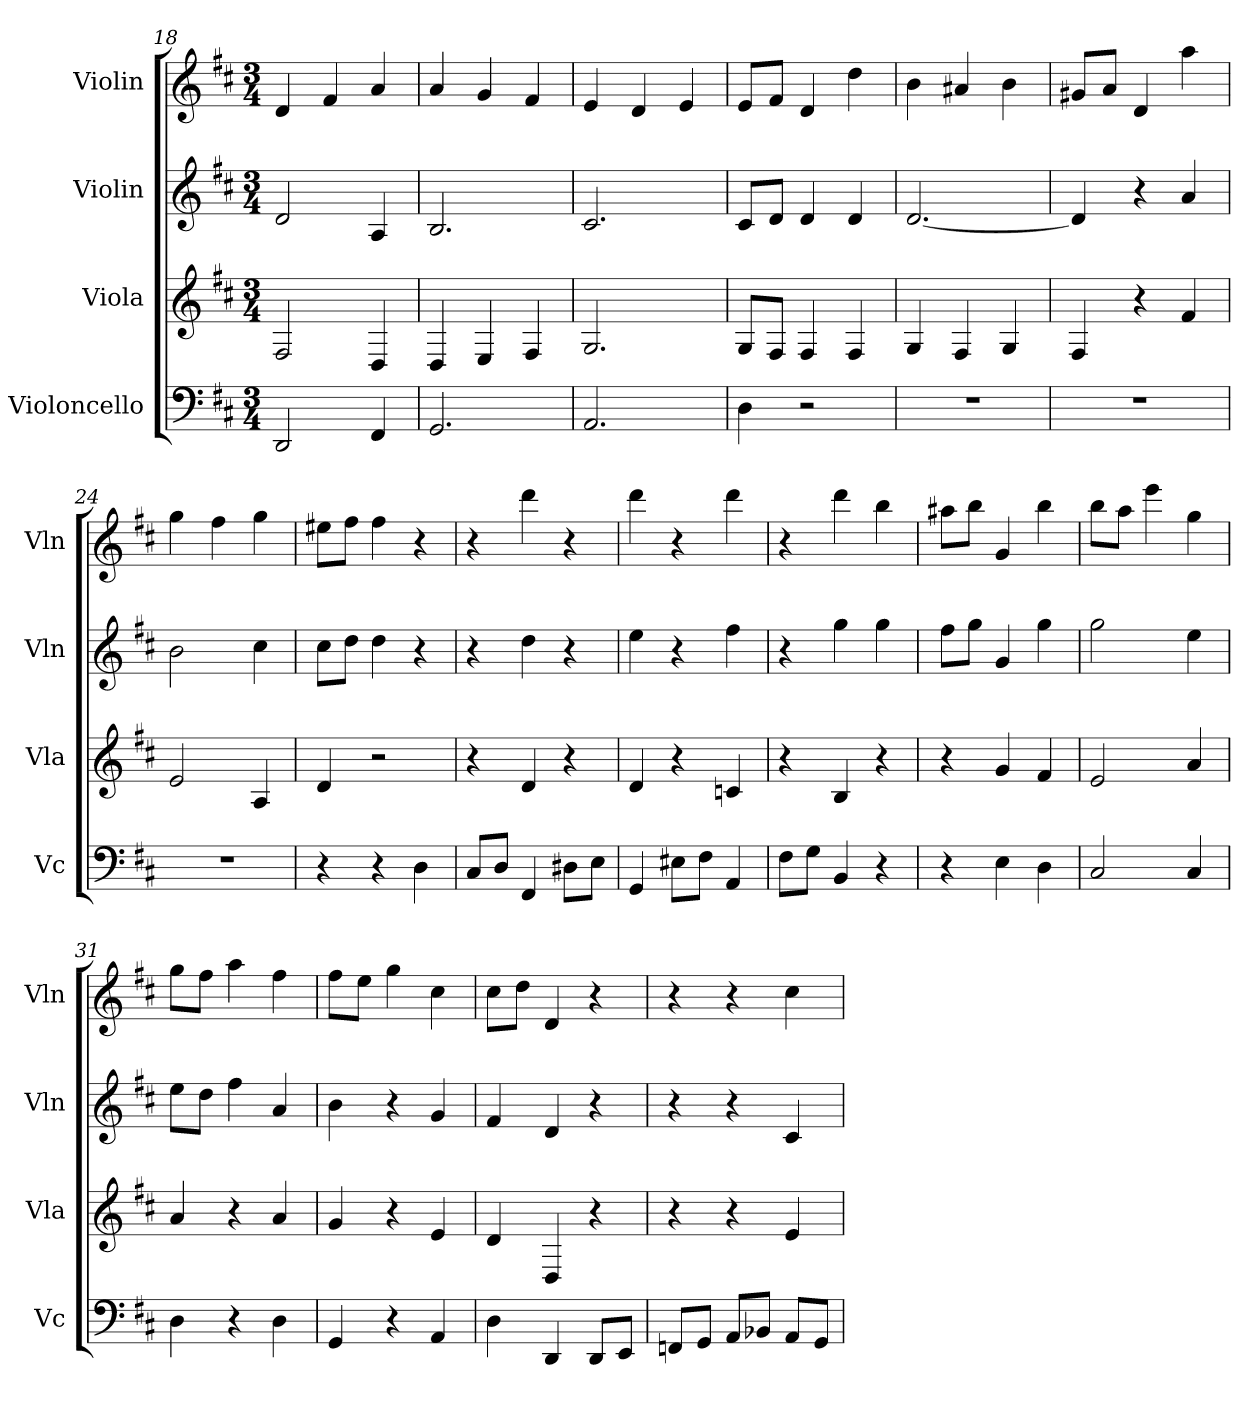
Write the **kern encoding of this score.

**kern	**kern	**kern	**kern
*part4	*part3	*part2	*part1
*staff4	*staff3	*staff2	*staff1
*I"Violoncello	*I"Viola	*I"Violin	*I"Violin
*I'Vc	*I'Vla	*I'Vln	*I'Vln
!!LO:LB:g=z
*clefF4	*clefG2	*clefG2	*clefG2
*k[f#c#]	*k[f#c#]	*k[f#c#]	*k[f#c#]
*M3/4	*M3/4	*M3/4	*M3/4
=18	=18	=18	=18
2DD/	2F#/	2d/	4d/
.	.	.	4f#/
4FF#/	4D/	4A/	4a/
=19	=19	=19	=19
2.GG/	4D/	2.B/	4a/
.	4E/	.	4g/
.	4F#/	.	4f#/
=20	=20	=20	=20
2.AA/	2.G/	2.c#/	4e/
.	.	.	4d/
.	.	.	4e/
=21	=21	=21	=21
4D\	8G/L	8c#/L	8e/L
.	8F#/J	8d/J	8f#/J
2r	4F#/	4d/	4d/
.	4F#/	4d/	4dd\
=22	=22	=22	=22
2.r	4G/	[2.d/	4b\
.	4F#/	.	4a#X/
.	4G/	.	4b\
=23	=23	=23	=23
2.r	4F#/	4d/]	8g#X/L
.	.	.	8a/J
.	4r	4r	4d/
.	4f#/	4a/	4aa\
=24	=24	=24	=24
2.r	2e/	2b\	4gg\
.	.	.	4ff#\
.	4A/	4cc#\	4gg\
=25	=25	=25	=25
4r	4d/	8cc#\L	8ee#X\L
.	.	8dd\J	8ff#\J
4r	2r	4dd\	4ff#\
4D\	.	4r	4r
=26	=26	=26	=26
8C#/L	4r	4r	4r
8D/J	.	.	.
4FF#/	4d/	4dd\	4ddd\
8D#X\L	4r	4r	4r
8E\J	.	.	.
!!LO:PB:g=z
=27	=27	=27	=27
4GG/	4d/	4ee\	4ddd\
8E#X\L	4r	4r	4r
8F#\J	.	.	.
4AA/	4cn/	4ff#\	4ddd\
=28	=28	=28	=28
8F#\L	4r	4r	4r
8G\J	.	.	.
4BB/	4B/	4gg\	4ddd\
4r	4r	4gg\	4bb\
=29	=29	=29	=29
4r	4r	8ff#\L	8aa#X\L
.	.	8gg\J	8bb\J
4E\	4g/	4g/	4g/
4D\	4f#/	4gg\	4bb\
=30	=30	=30	=30
2C#/	2e/	2gg\	8bb\L
.	.	.	8aa\J
.	.	.	4eee\
4C#/	4a/	4ee\	4gg\
=31	=31	=31	=31
4D\	4a/	8ee\L	8gg\L
.	.	8dd\J	8ff#\J
4r	4r	4ff#\	4aa\
4D\	4a/	4a/	4ff#\
=32	=32	=32	=32
4GG/	4g/	4b\	8ff#\L
.	.	.	8ee\J
4r	4r	4r	4gg\
4AA/	4e/	4g/	4cc#\
=33	=33	=33	=33
4D\	4d/	4f#/	8cc#\L
.	.	.	8dd\J
4DD/	4D/	4d/	4d/
8DD/L	4r	4r	4r
8EE/J	.	.	.
=34	=34	=34	=34
8FFn/L	4r	4r	4r
8GG/J	.	.	.
8AA/L	4r	4r	4r
8BB-X/J	.	.	.
8AA/L	4e/	4c#/	4cc#\
8GG/J	.	.	.
=	=	=	=
*-	*-	*-	*-
